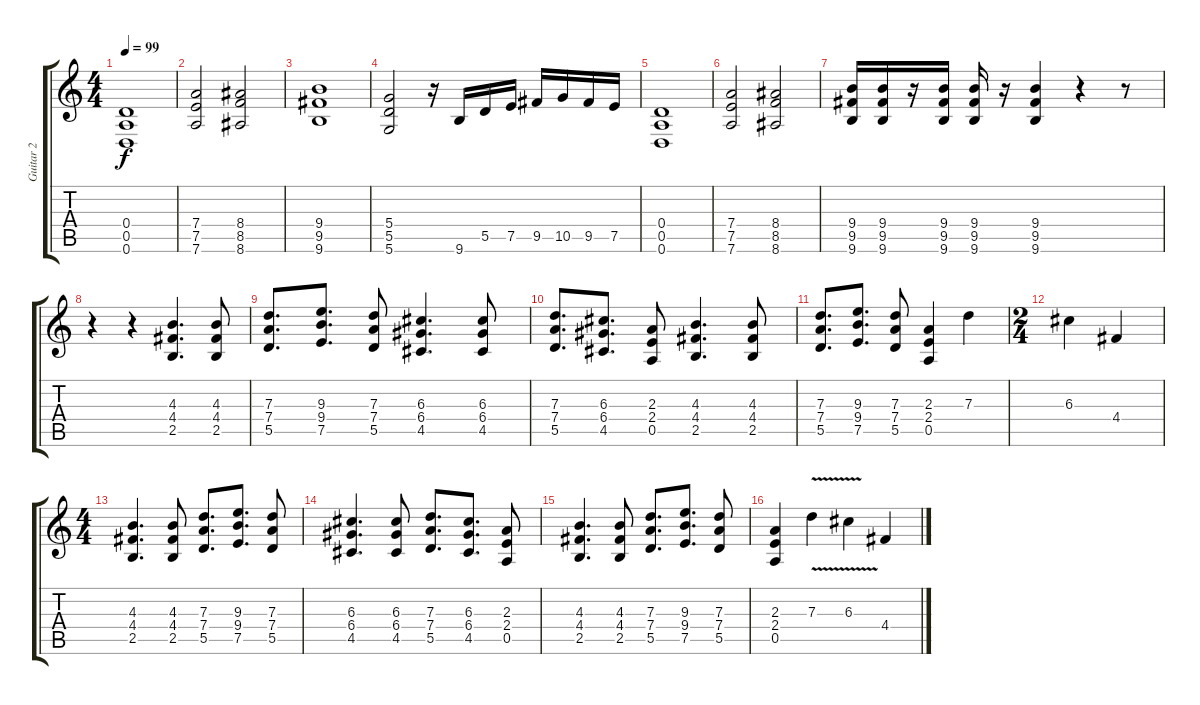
\track ("Guitar 2" "Guitar 2") {instrument overdrivenguitar}
\staff {score tabs}
\tuning (E4 B3 G3 D3 A2 D2) {hide}
\ts (4 4)
\tempo 99
\clef g2
\ks c
(0.4 0.5 0.6).1{dy f} |
(7.4 7.5 7.6).2 (8.4 8.5 8.6).2 |
(9.4 9.5 9.6).1 |
(5.4 5.5 5.6).2 r.16 9.6.16 5.5.16 7.5.16 9.5.16 10.5.16 9.5.16 7.5.16 |
(0.4 0.5 0.6).1 |
(7.4 7.5 7.6).2 (8.4 8.5 8.6).2 |
(9.4 9.5 9.6).16 (9.4 9.5 9.6).16 r.16 (9.4 9.5 9.6).16 (9.4 9.5 9.6).16 r.16 (9.4 9.5 9.6).4 r.4 r.8 |
r.4 r.4 (4.3 4.4 2.5).4{d} (4.3 4.4 2.5).8 |
(7.3 7.4 5.5).8{d} (9.3 9.4 7.5).8{d} (7.3 7.4 5.5).8 (6.3 6.4 4.5).4{d} (6.3 6.4 4.5).8 |
(7.3 7.4 5.5).8{d} (6.3 6.4 4.5).8{d} (2.3 2.4 0.5).8 (4.3 4.4 2.5).4{d} (4.3 4.4 2.5).8 |
(7.3 7.4 5.5).8{d} (9.3 9.4 7.5).8{d} (7.3 7.4 5.5).8 (2.3 2.4 0.5).4 7.3.4 |
\ts (2 4)
6.3.4 4.4.4 |
\ts (4 4)
(4.3 4.4 2.5).4{d} (4.3 4.4 2.5).8 (7.3 7.4 5.5).8{d} (9.3 9.4 7.5).8{d} (7.3 7.4 5.5).8 |
(6.3 6.4 4.5).4{d} (6.3 6.4 4.5).8 (7.3 7.4 5.5).8{d} (6.3 6.4 4.5).8{d} (2.3 2.4 0.5).8 |
(4.3 4.4 2.5).4{d} (4.3 4.4 2.5).8 (7.3 7.4 5.5).8{d} (9.3 9.4 7.5).8{d} (7.3 7.4 5.5).8 |
(2.3 2.4 0.5).4 7.3{v}.4 6.3{v}.4 4.4.4
